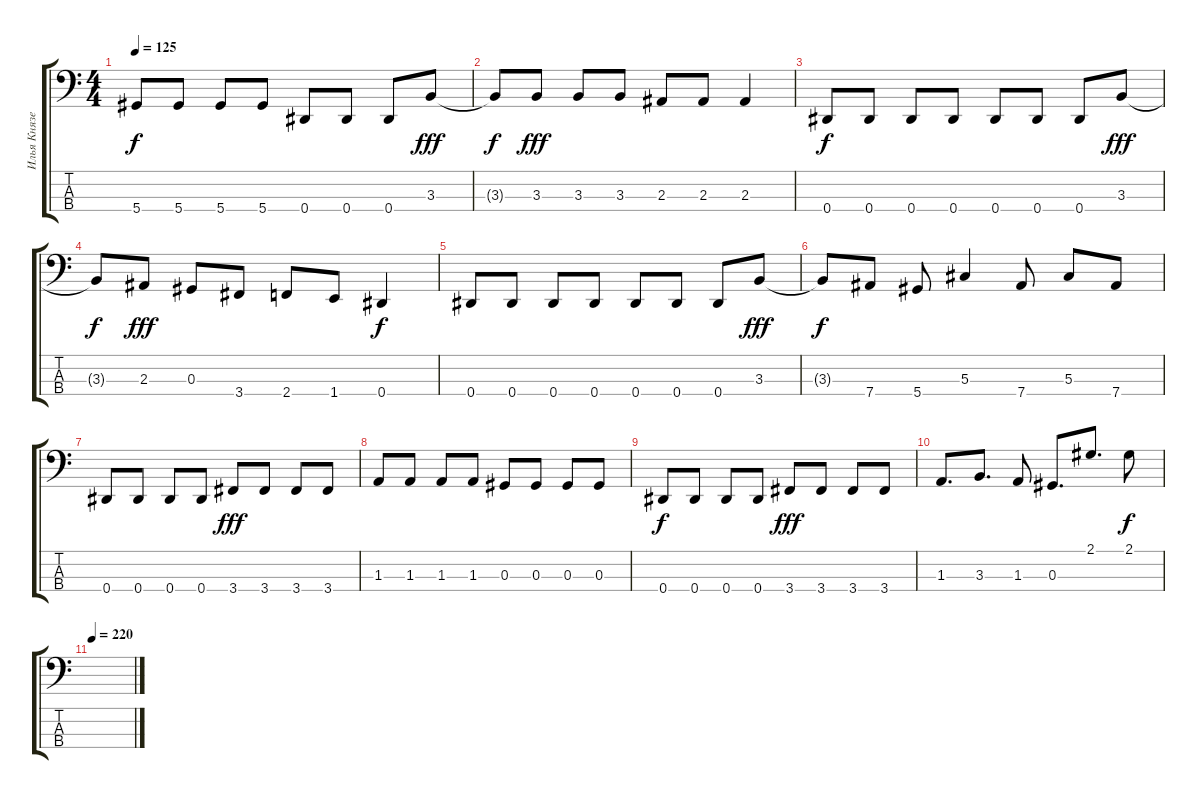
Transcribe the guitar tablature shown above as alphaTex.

\track ("Илья Князев" "Илья Князе") {instrument electricbassfinger}
\staff {score tabs}
\tuning (Gb2 Db2 Ab1 Eb1) {hide}
\ts (4 4)
\tempo 125
\clef f4
\ks c
5.4.8{dy f} 5.4.8 5.4.8 5.4.8 0.4.8 0.4.8 0.4.8 3.3.8{dy fff} |
3.3{t}.8{dy f} 3.3.8{dy fff} 3.3.8 3.3.8 2.3.8 2.3.8 2.3.4 |
0.4.8{dy f} 0.4.8 0.4.8 0.4.8 0.4.8 0.4.8 0.4.8 3.3.8{dy fff} |
3.3{t}.8{dy f} 2.3.8{dy fff} 0.3.8 3.4.8 2.4.8 1.4.8 0.4.4{dy f} |
0.4.8 0.4.8 0.4.8 0.4.8 0.4.8 0.4.8 0.4.8 3.3.8{dy fff} |
3.3{t}.8{dy f} 7.4.8 5.4.8 5.3.4 7.4.8 5.3.8 7.4.8 |
0.4.8 0.4.8 0.4.8 0.4.8 3.4.8{dy fff} 3.4.8 3.4.8 3.4.8 |
1.3.8 1.3.8 1.3.8 1.3.8 0.3.8 0.3.8 0.3.8 0.3.8 |
0.4.8{dy f} 0.4.8 0.4.8 0.4.8 3.4.8{dy fff} 3.4.8 3.4.8 3.4.8 |
1.3.8{d} 3.3.8{d} 1.3.8 0.3.8{d} 2.1.8{d} 2.1.8{dy f} |
\tempo 220
